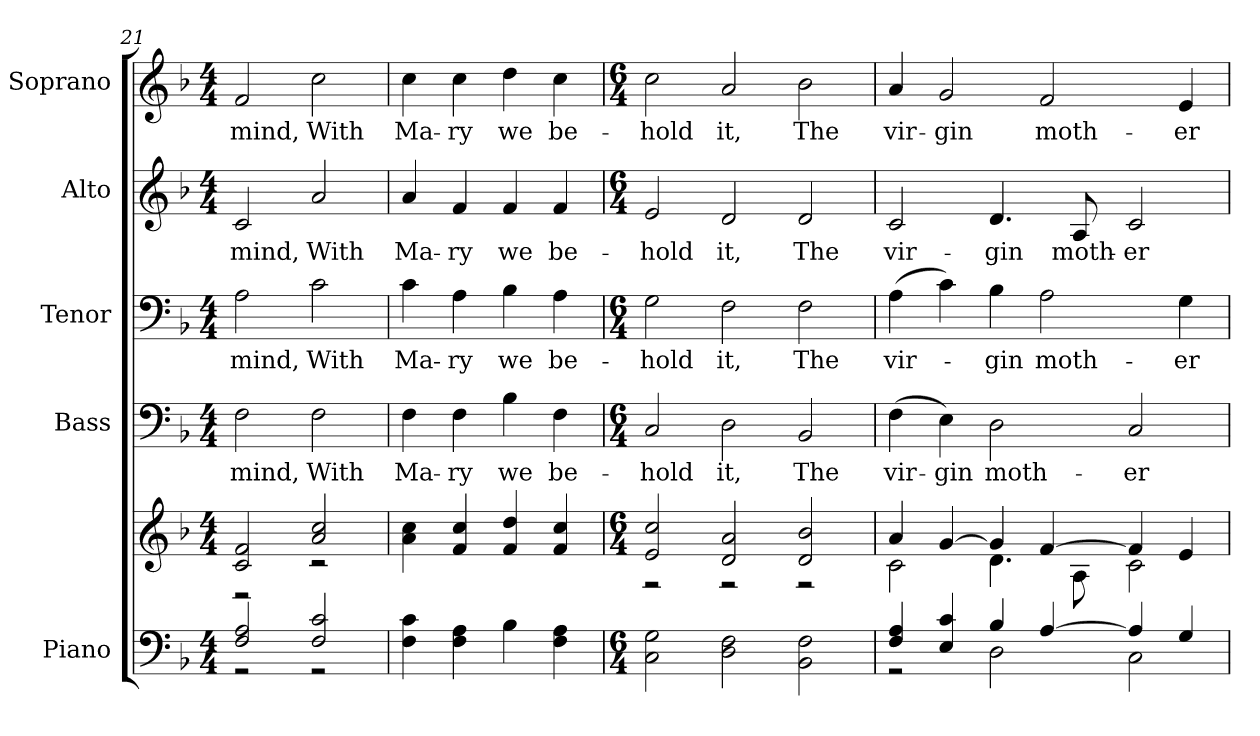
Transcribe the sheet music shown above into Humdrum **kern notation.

**kern	**kern	**kern	**text	**kern	**text	**kern	**text	**kern	**text
*part5	*part5	*part4	*part4	*part3	*part3	*part2	*part2	*part1	*part1
*staff6	*staff5	*staff4	*staff4	*staff3	*staff3	*staff2	*staff2	*staff1	*staff1
*I"Piano	*	*I"Bass	*	*I"Tenor	*	*I"Alto	*	*I"Soprano	*
*I'Pno.	*	*I'B.	*	*I'T.	*	*I'A.	*	*I'S.	*
!!LO:PB:g=z
*clefF4	*clefG2	*clefF4	*	*clefF4	*	*clefG2	*	*clefG2	*
*k[b-]	*k[b-]	*k[b-]	*	*k[b-]	*	*k[b-]	*	*k[b-]	*
*F:	*F:	*F:	*	*F:	*	*F:	*	*F:	*
*M4/4	*M4/4	*M4/4	*	*M4/4	*	*M4/4	*	*M4/4	*
=21	=21	=21	=21	=21	=21	=21	=21	=21	=21
*^	*^	*	*	*	*	*	*	*	*
!	!	!	!	!	!LO:LY:b:color=#000000	!	!	!	!	!	!
!	!	!	!	!	!	!	!LO:LY:b:color=#000000	!	!	!	!
!	!	!	!	!	!	!	!	!	!LO:LY:b:color=#000000	!	!
!	!	!	!	!	!	!	!	!	!	!	!LO:LY:b:color=#000000
2Fi/ 2Ai	2r	2ci/ 2fi	2r	2Fi\	mind,	2Ai\	mind,	2ci/	mind,	2fi/	mind,
!	!	!	!	!	!LO:LY:b:color=#000000	!	!	!	!	!	!
!	!	!	!	!	!	!	!LO:LY:b:color=#000000	!	!	!	!
!	!	!	!	!	!	!	!	!	!LO:LY:b:color=#000000	!	!
!	!	!	!	!	!	!	!	!	!	!	!LO:LY:b:color=#000000
2Fi/ 2ci	2r	2ai/ 2cci	2r	2Fi\	With	2ci\	With	2ai/	With	2cci\	With
*v	*v	*	*	*	*	*	*	*	*	*	*
*	*v	*v	*	*	*	*	*	*	*	*
=22	=22	=22	=22	=22	=22	=22	=22	=22	=22
*^	*^	*	*	*	*	*	*	*	*
!	!	!	!	!	!LO:LY:b:color=#000000	!	!	!	!	!	!
*v	*v	*	*	*	*	*	*	*	*	*	*
*	*v	*v	*	*	*	*	*	*	*	*
*^	*^	*	*	*	*	*	*	*	*
!	!	!	!	!	!	!	!LO:LY:b:color=#000000	!	!	!	!
*v	*v	*	*	*	*	*	*	*	*	*	*
*	*v	*v	*	*	*	*	*	*	*	*
*^	*^	*	*	*	*	*	*	*	*
!	!	!	!	!	!	!	!	!	!LO:LY:b:color=#000000	!	!
*v	*v	*	*	*	*	*	*	*	*	*	*
*	*v	*v	*	*	*	*	*	*	*	*
*^	*^	*	*	*	*	*	*	*	*
!	!	!	!	!	!	!	!	!	!	!	!LO:LY:b:color=#000000
*v	*v	*	*	*	*	*	*	*	*	*	*
*	*v	*v	*	*	*	*	*	*	*	*
4Fi\ 4ci	4ai\ 4cci	4Fi\	Ma-	4ci\	Ma-	4ai/	Ma-	4cci\	Ma-
!	!	!	!LO:LY:b:color=#000000	!	!	!	!	!	!
!	!	!	!	!	!LO:LY:b:color=#000000	!	!	!	!
!	!	!	!	!	!	!	!LO:LY:b:color=#000000	!	!
!	!	!	!	!	!	!	!	!	!LO:LY:b:color=#000000
4Fi\ 4Ai	4fi/ 4cci	4Fi\	-ry	4Ai\	-ry	4fi/	-ry	4cci\	-ry
!	!	!	!LO:LY:b:color=#000000	!	!	!	!	!	!
!	!	!	!	!	!LO:LY:b:color=#000000	!	!	!	!
!	!	!	!	!	!	!	!LO:LY:b:color=#000000	!	!
!	!	!	!	!	!	!	!	!	!LO:LY:b:color=#000000
4B-i\	4fi/ 4ddi	4B-i\	we	4B-i\	we	4fi/	we	4ddi\	we
!	!	!	!LO:LY:b:color=#000000	!	!	!	!	!	!
!	!	!	!	!	!LO:LY:b:color=#000000	!	!	!	!
!	!	!	!	!	!	!	!LO:LY:b:color=#000000	!	!
!	!	!	!	!	!	!	!	!	!LO:LY:b:color=#000000
4Fi\ 4Ai	4fi/ 4cci	4Fi\	be-	4Ai\	be-	4fi/	be-	4cci\	be-
!!LO:PB:g=z
=23	=23	=23	=23	=23	=23	=23	=23	=23	=23
*M6/4	*M6/4	*M6/4	*	*M6/4	*	*M6/4	*	*M6/4	*
*	*^	*	*	*	*	*	*	*	*
!	!	!	!	!LO:LY:b:color=#000000	!	!	!	!	!	!
!	!	!	!	!	!	!LO:LY:b:color=#000000	!	!	!	!
!	!	!	!	!	!	!	!	!LO:LY:b:color=#000000	!	!
!	!	!	!	!	!	!	!	!	!	!LO:LY:b:color=#000000
2Ci\ 2Gi	2ei/ 2cci	2r	2Ci/	-hold	2Gi\	-hold	2ei/	-hold	2cci\	-hold
!	!	!	!	!LO:LY:b:color=#000000	!	!	!	!	!	!
!	!	!	!	!	!	!LO:LY:b:color=#000000	!	!	!	!
!	!	!	!	!	!	!	!	!LO:LY:b:color=#000000	!	!
!	!	!	!	!	!	!	!	!	!	!LO:LY:b:color=#000000
2Di\ 2Fi	2di/ 2ai	2r	2Di\	it,	2Fi\	it,	2di/	it,	2ai/	it,
!	!	!	!	!LO:LY:b:color=#000000	!	!	!	!	!	!
!	!	!	!	!	!	!LO:LY:b:color=#000000	!	!	!	!
!	!	!	!	!	!	!	!	!LO:LY:b:color=#000000	!	!
!	!	!	!	!	!	!	!	!	!	!LO:LY:b:color=#000000
2BB-i\ 2Fi	2di/ 2b-i	2r	2BB-i/	The	2Fi\	The	2di/	The	2b-i\	The
=24	=24	=24	=24	=24	=24	=24	=24	=24	=24	=24
*^	*	*	*	*	*	*	*	*	*	*
!	!	!	!	!	!LO:LY:b:color=#000000	!	!	!	!	!	!
!	!	!	!	!	!	!	!LO:LY:b:color=#000000	!	!	!	!
!	!	!	!	!	!	!	!	!	!LO:LY:b:color=#000000	!	!
!	!	!	!	!	!	!	!	!	!	!	!LO:LY:b:color=#000000
4Fi/ 4Ai	2r	4ai/	2ci\	(4Fi\	vir-	(4Ai\	vir-	2ci/	vir-	4ai/	vir-
!	!	!	!	!	!LO:LY:b:color=#000000	!	!	!	!	!	!
!	!	!	!	!	!	!	!	!	!	!	!LO:LY:b:color=#000000
4Ei/ 4ci	.	[>4gi/	.	4Ei\)	-gin	4ci\)	.	.	.	2gi/	-gin
!	!	!	!	!	!LO:LY:b:color=#000000	!	!	!	!	!	!
!	!	!	!	!	!	!	!LO:LY:b:color=#000000	!	!	!	!
!	!	!	!	!	!	!	!	!	!LO:LY:b:color=#000000	!	!
4B-i/	2Di\	4gi/]	4.di\	2Di\	moth-	4B-i\	-gin	4.di/	-gin	.	.
!	!	!	!	!	!	!	!LO:LY:b:color=#000000	!	!	!	!
!	!	!	!	!	!	!	!	!	!	!	!LO:LY:b:color=#000000
[>4Ai/	.	[>4fi/	.	.	.	2Ai\	moth-	.	.	2fi/	moth-
!	!	!	!	!	!	!	!	!	!LO:LY:b:color=#000000	!	!
.	.	.	8Ai\	.	.	.	.	8Ai/	moth-	.	.
!	!	!	!	!	!LO:LY:b:color=#000000	!	!	!	!	!	!
!	!	!	!	!	!	!	!	!	!LO:LY:b:color=#000000	!	!
4Ai/]	2Ci\	4fi/]	2ci\	2Ci/	-er	.	.	2ci/	-er	.	.
!	!	!	!	!	!	!	!LO:LY:b:color=#000000	!	!	!	!
!	!	!	!	!	!	!	!	!	!	!	!LO:LY:b:color=#000000
4Gi/	.	4ei/	.	.	.	4Gi\	-er	.	.	4ei/	-er
*v	*v	*	*	*	*	*	*	*	*	*	*
*	*v	*v	*	*	*	*	*	*	*	*
=	=	=	=	=	=	=	=	=	=
*-	*-	*-	*-	*-	*-	*-	*-	*-	*-
